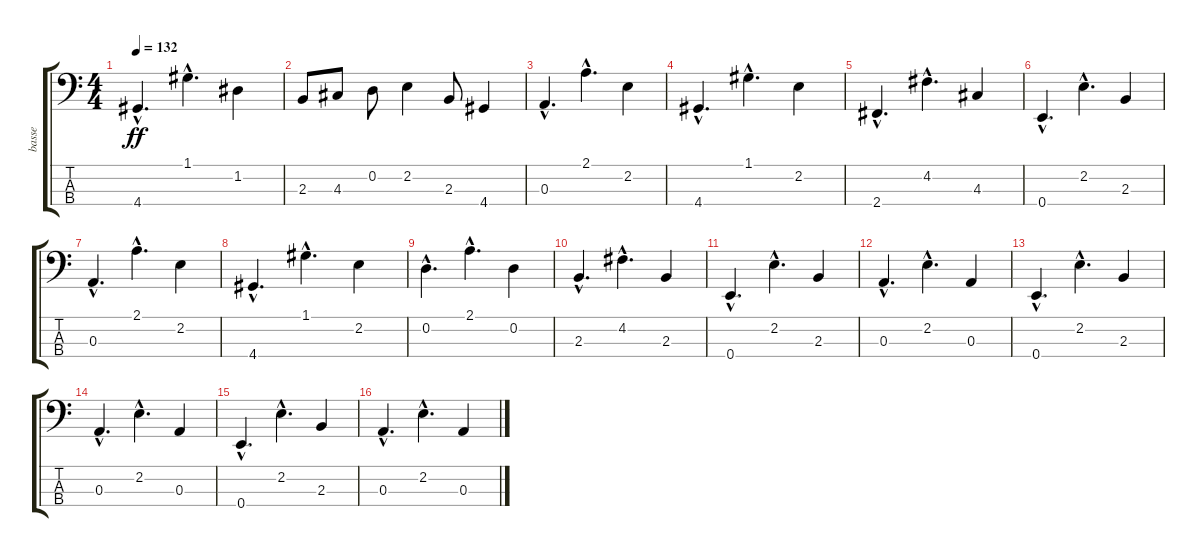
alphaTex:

\track ("basse" "basse") {instrument electricbassfinger}
\staff {score tabs}
\tuning (G2 D2 A1 E1) {hide}
\ts (4 4)
\tempo 132
\clef f4
\ks c
4.4{hac}.4{d dy ff} 1.1{hac}.4{d} 1.2.4 |
2.3.8 4.3.8 0.2.8 2.2.4 2.3.8 4.4.4 |
0.3{hac}.4{d} 2.1{hac}.4{d} 2.2.4 |
4.4{hac}.4{d} 1.1{hac}.4{d} 2.2.4 |
2.4{hac}.4{d} 4.2{hac}.4{d} 4.3.4 |
0.4{hac}.4{d} 2.2{hac}.4{d} 2.3.4 |
0.3{hac}.4{d} 2.1{hac}.4{d} 2.2.4 |
4.4{hac}.4{d} 1.1{hac}.4{d} 2.2.4 |
0.2{hac}.4{d} 2.1{hac}.4{d} 0.2.4 |
2.3{hac}.4{d} 4.2{hac}.4{d} 2.3.4 |
0.4{hac}.4{d} 2.2{hac}.4{d} 2.3.4 |
0.3{hac}.4{d} 2.2{hac}.4{d} 0.3.4 |
0.4{hac}.4{d} 2.2{hac}.4{d} 2.3.4 |
0.3{hac}.4{d} 2.2{hac}.4{d} 0.3.4 |
0.4{hac}.4{d} 2.2{hac}.4{d} 2.3.4 |
0.3{hac}.4{d} 2.2{hac}.4{d} 0.3.4
